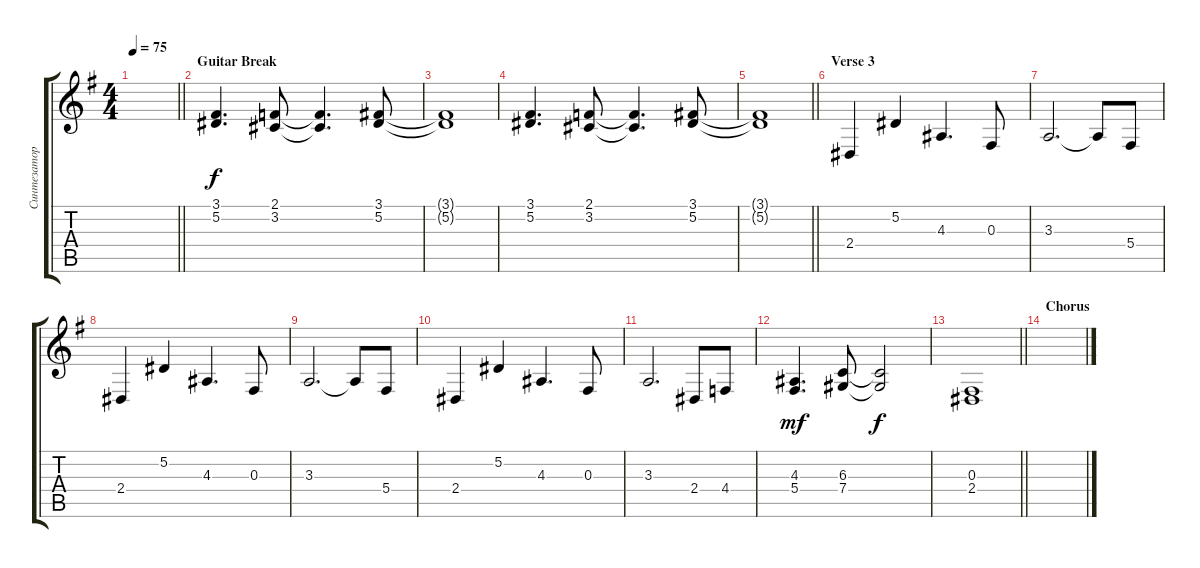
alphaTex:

\track ("Синтезатор" "Синтезатор") {instrument synthstrings2}
\staff {score tabs}
\tuning (Eb4 Bb3 Gb3 Db3 Ab2 Eb2) {hide}
\ts (4 4)
\tempo 75
\clef g2
\barLineRight lightlight
\ks eminor
|
\section ("" "Guitar Break")
(3.1 5.2).4{d} (2.1 3.2).8 (2.1{t} 3.2{t}).4{d} (3.1 5.2).8 |
(3.1{t} 5.2{t}).1 |
(3.1 5.2).4{d} (2.1 3.2).8 (2.1{t} 3.2{t}).4{d} (3.1 5.2).8 |
\barLineRight lightlight
(3.1{t} 5.2{t}).1{dy f} |
\section ("" "Verse 3")
2.4.4 5.2.4 4.3.4{d} 0.3.8 |
3.3.2{d} 3.3{t}.8 5.4.8 |
2.4.4 5.2.4 4.3.4{d} 0.3.8 |
3.3.2{d} 3.3{t}.8 5.4.8 |
2.4.4 5.2.4 4.3.4{d} 0.3.8 |
3.3.2{d} 2.4.8 4.4.8 |
(4.3 5.4).4{d dy mf} (6.3 7.4).8 (6.3{t} 7.4{t}).2{dy f} |
\barLineRight lightlight
(0.3 2.4).1 |
\section ("" "Chorus")
